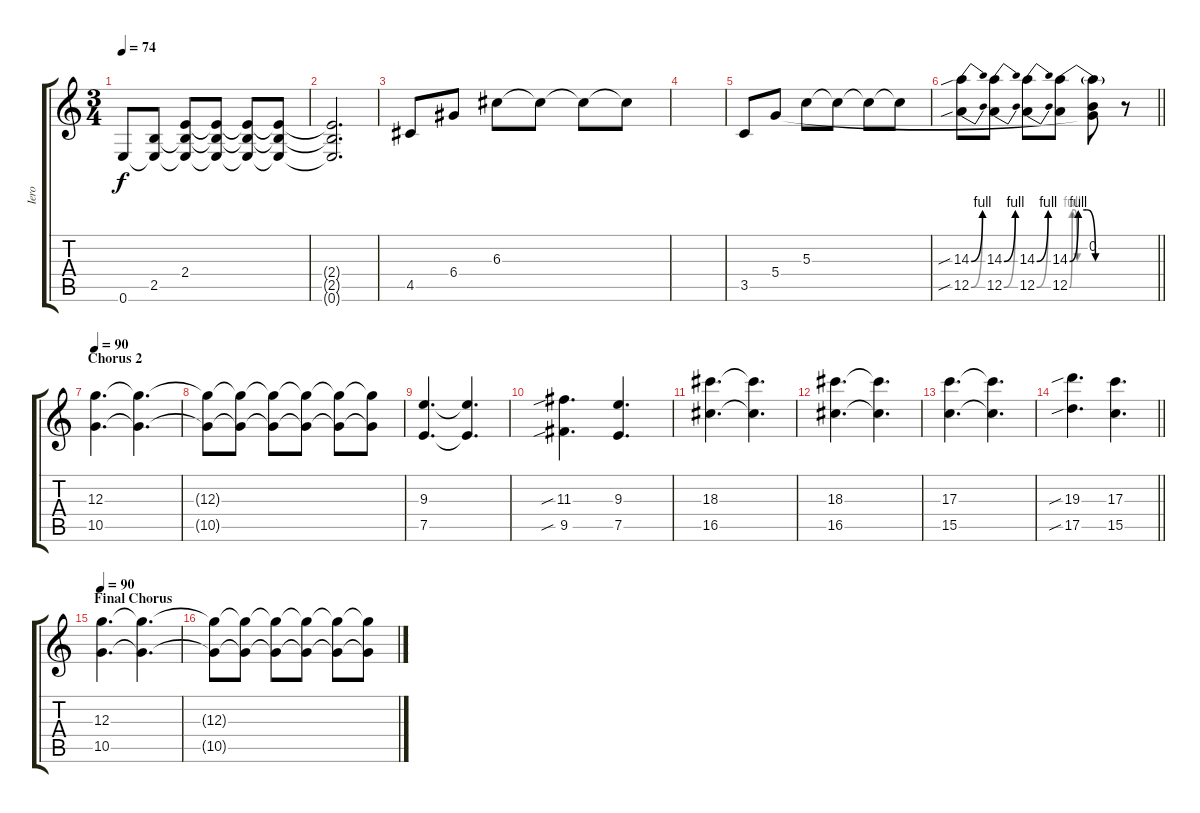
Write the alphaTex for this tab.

\track ("Iero" "Iero") {instrument electricguitarjazz}
\staff {score tabs}
\tuning (E4 B3 G3 D3 A2 E2) {hide}
\ts (3 4)
\tempo 74
\clef g2
\ks c
0.6.8{dy f} (2.5 0.6{t}).8 (2.4 2.5{t} 0.6{t}).8 (2.4{t} 2.5{t} 0.6{t}).8 (2.4{t} 2.5{t} 0.6{t}).8 (2.4{t} 2.5{t} 0.6{t}).8 |
(2.4{t} 2.5{t} 0.6{t}).2{d} |
4.5.8 6.4.8 6.3.8 6.3{t}.8 6.3{t}.8 6.3{t}.8 |
|
3.5.8 5.4.8 5.3.8 5.3{t}.8 5.3{t}.8 5.3{t}.8{volume 9 instrument distortionguitar} |
\barLineRight lightlight
(14.3{be (bend 0 0 60 4) sib} 12.5{be (bend 0 0 60 4) sib}).8 (14.3{be (bend 0 0 60 4)} 12.5{be (bend 0 0 60 4)}).8 (14.3{be (bend 0 0 60 4)} 12.5{be (bend 0 0 60 4)}).8 (14.3{be (custom 0 0 10 4 20 4 30 0 60 0)} 12.5{be (custom 0 0 10 4 20 4 30 0 60 0)}).8 (0.2 14.3{t} 5.4{t}).8 r.8 |
\section ("" "Chorus 2")
\tempo 90
(12.3 10.5).4{d volume 12 instrument distortionguitar} (12.3{t} 10.5{t}).4{d} |
(12.3{t} 10.5{t}).8 (12.3{t} 10.5{t}).8 (12.3{t} 10.5{t}).8 (12.3{t} 10.5{t}).8 (12.3{t} 10.5{t}).8 (12.3{t} 10.5{t}).8 |
(9.3 7.5).4{d} (9.3{t} 7.5{t}).4{d} |
(11.3{sib} 9.5{sib}).4{d} (9.3 7.5).4{d} |
(18.3 16.5).4{d} (18.3{t} 16.5{t}).4{d} |
(18.3 16.5).4{d} (18.3{t} 16.5{t}).4{d} |
(17.3 15.5).4{d} (17.3{t} 15.5{t}).4{d} |
\barLineRight lightlight
(19.3{sib} 17.5{sib}).4{d} (17.3 15.5).4{d} |
\section ("" "Final Chorus")
\tempo 90
(12.3 10.5).4{d volume 10 instrument distortionguitar} (12.3{t} 10.5{t}).4{d} |
(12.3{t} 10.5{t}).8 (12.3{t} 10.5{t}).8 (12.3{t} 10.5{t}).8 (12.3{t} 10.5{t}).8 (12.3{t} 10.5{t}).8 (12.3{t} 10.5{t}).8
